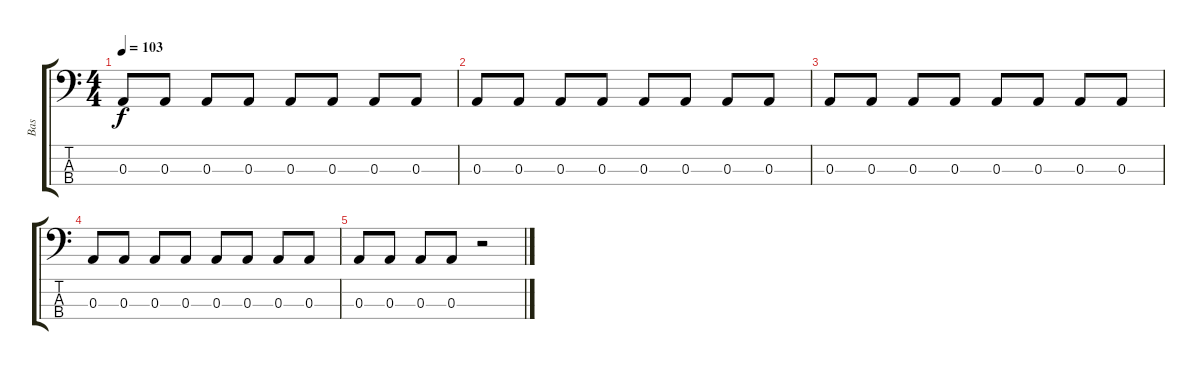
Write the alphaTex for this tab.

\track ("Bas" "Bas") {instrument electricbassfinger}
\staff {score tabs}
\tuning (G2 D2 A1 E1) {hide}
\ts (4 4)
\tempo 103
\clef f4
\ks c
0.3.8{dy f} 0.3.8 0.3.8 0.3.8 0.3.8 0.3.8 0.3.8 0.3.8 |
0.3.8 0.3.8 0.3.8 0.3.8 0.3.8 0.3.8 0.3.8 0.3.8 |
0.3.8 0.3.8 0.3.8 0.3.8 0.3.8 0.3.8 0.3.8 0.3.8 |
0.3.8 0.3.8 0.3.8 0.3.8 0.3.8 0.3.8 0.3.8 0.3.8 |
0.3.8 0.3.8 0.3.8 0.3.8 r.2
